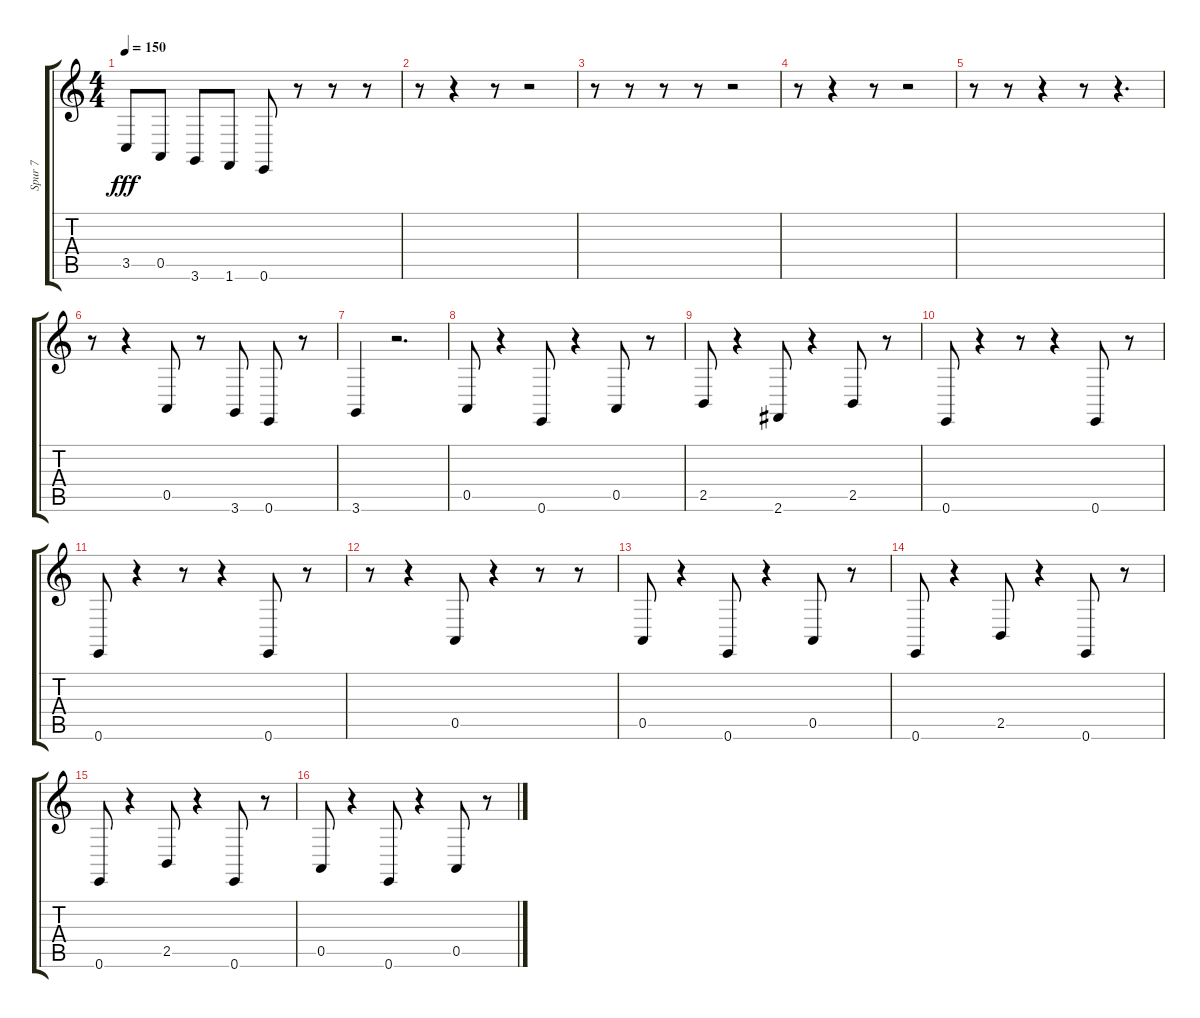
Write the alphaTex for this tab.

\track ("Spur 7" "Spur 7") {instrument shanai}
\staff {score tabs}
\tuning (E4 B3 G3 D3 A2 E2) {hide}
\ts (4 4)
\tempo 150
\clef g2
\ks c
3.5.8{dy fff} 0.5.8 3.6.8 1.6.8 0.6.8 r.8 r.8 r.8 |
r.8 r.4 r.8 r.2 |
r.8 r.8 r.8 r.8 r.2 |
r.8 r.4 r.8 r.2 |
r.8 r.8 r.4 r.8 r.4{d} |
r.8 r.4 0.5.8 r.8 3.6.8 0.6.8 r.8 |
3.6.4 r.2{d} |
0.5.8 r.4 0.6.8 r.4 0.5.8 r.8 |
2.5.8 r.4 2.6.8 r.4 2.5.8 r.8 |
0.6.8 r.4 r.8 r.4 0.6.8 r.8 |
0.6.8 r.4 r.8 r.4 0.6.8 r.8 |
r.8 r.4 0.5.8 r.4 r.8 r.8 |
0.5.8 r.4 0.6.8 r.4 0.5.8 r.8 |
0.6.8 r.4 2.5.8 r.4 0.6.8 r.8 |
0.6.8 r.4 2.5.8 r.4 0.6.8 r.8 |
0.5.8 r.4 0.6.8 r.4 0.5.8 r.8
